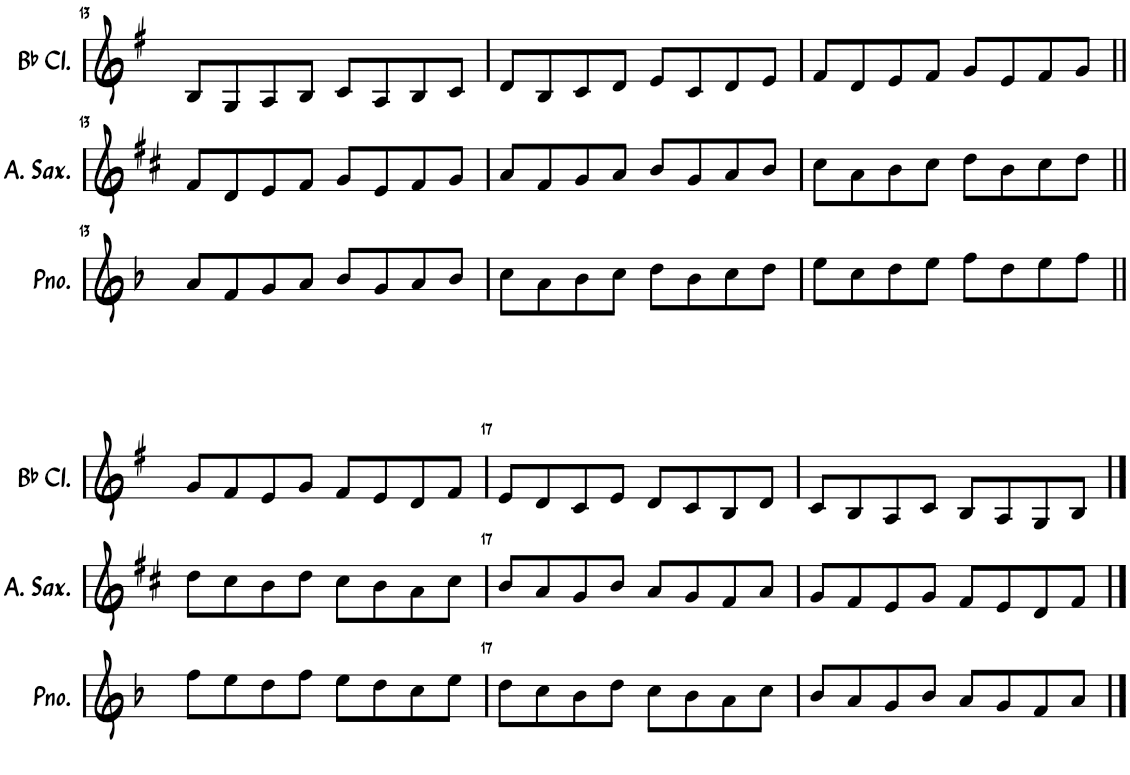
**kern	**kern	**kern
*part3	*part2	*part1
*staff3	*staff2	*staff1
*I"钢琴	*I"中音萨克斯	*I"降B调单簧管
!!LO:PB:g=z
*clefG2	*clefG2	*clefG2
*	*Trd5c9	*Trd1c2
*k[b-]	*k[f#c#]	*k[f#]
*M4/4	*M4/4	*M4/4
=13	=13	=13
8a/L	8f#/L	8B/L
8f/	8d/	8G/
8g/	8e/	8A/
8a/J	8f#/J	8B/J
8b-/L	8g/L	8c/L
8g/	8e/	8A/
8a/	8f#/	8B/
8b-/J	8g/J	8c/J
=14	=14	=14
8cc\L	8a/L	8d/L
8a\	8f#/	8B/
8b-\	8g/	8c/
8cc\J	8a/J	8d/J
8dd\L	8b/L	8e/L
8b-\	8g/	8c/
8cc\	8a/	8d/
8dd\J	8b/J	8e/J
=15	=15	=15
8ee\L	8cc#\L	8f#/L
8cc\	8a\	8d/
8dd\	8b\	8e/
8ee\J	8cc#\J	8f#/J
8ff\L	8dd\L	8g/L
8dd\	8b\	8e/
8ee\	8cc#\	8f#/
8ff\J	8dd\J	8g/J
!!LO:LB:g=z
=16||	=16||	=16||
8ff\L	8dd\L	8g/L
8ee\	8cc#\	8f#/
8dd\	8b\	8e/
8ff\J	8dd\J	8g/J
8ee\L	8cc#\L	8f#/L
8dd\	8b\	8e/
8cc\	8a\	8d/
8ee\J	8cc#\J	8f#/J
=17	=17	=17
8dd\L	8b/L	8e/L
8cc\	8a/	8d/
8b-\	8g/	8c/
8dd\J	8b/J	8e/J
8cc\L	8a/L	8d/L
8b-\	8g/	8c/
8a\	8f#/	8B/
8cc\J	8a/J	8d/J
=18	=18	=18
8b-/L	8g/L	8c/L
8a/	8f#/	8B/
8g/	8e/	8A/
8b-/J	8g/J	8c/J
8a/L	8f#/L	8B/L
8g/	8e/	8A/
8f/	8d/	8G/
8a/J	8f#/J	8B/J
==	==	==
*-	*-	*-
